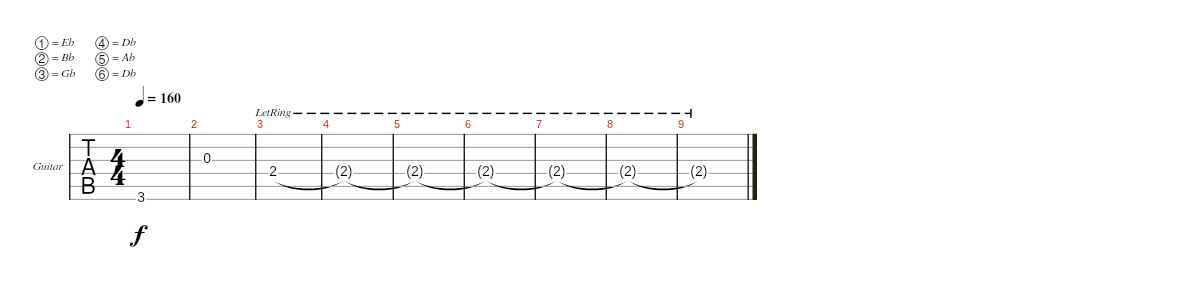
\bracketExtendMode groupsimilarinstruments
\firstSystemTrackNameOrientation horizontal
\otherSystemsTrackNameOrientation horizontal
\track ("Extra 2" "Guitar") {instrument distortionguitar}
\staff {tabs}
\tuning (Eb4 Bb3 Gb3 Db3 Ab2 Db2)
\ts (4 4)
\tempo 160
\clef g2
\ks c
3.6{t}.1{dy f} |
0.3{acc #}.1 |
2.4{lr acc #}.1 |
2.4{lr t acc #}.1 |
2.4{lr t acc #}.1 |
2.4{lr t acc #}.1 |
2.4{lr t acc #}.1 |
\beaming (8 2 2 2 2)
2.4{lr t acc #}.1 |
2.4{lr t acc #}.1
